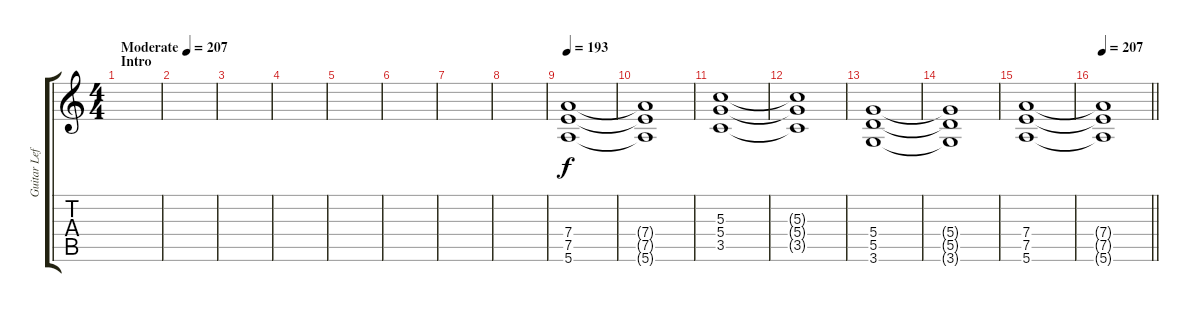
\track ("Guitar Left" "Guitar Lef") {instrument distortionguitar}
\staff {score tabs}
\tuning (E4 B3 G3 D3 A2 E2) {hide}
\ts (4 4)
\section ("" "Intro")
\tempo (207 "Moderate")
\clef g2
\ks c
|
|
|
|
|
|
|
|
\tempo 193
(7.4 7.5 5.6).1 |
(7.4{t} 7.5{t} 5.6{t}).1 |
(5.3 5.4 3.5).1 |
(5.3{t} 5.4{t} 3.5{t}).1 |
(5.4 5.5 3.6).1 |
(5.4{t} 5.5{t} 3.6{t}).1 |
(7.4 7.5 5.6).1 |
\tempo 207
\barLineRight lightlight
(7.4{t} 7.5{t} 5.6{t}).1
